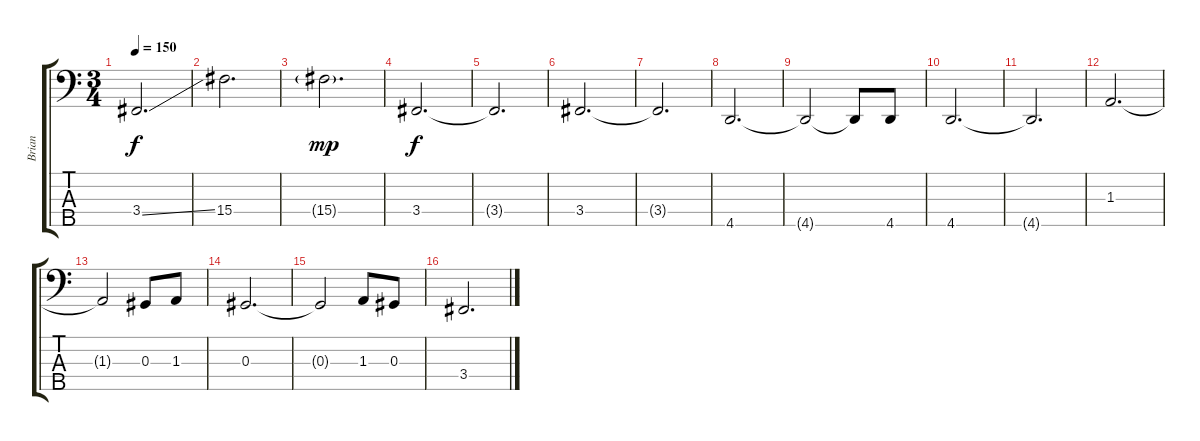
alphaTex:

\track ("Brian" "Brian") {instrument electricbasspick}
\staff {score tabs}
\tuning (Gb2 Db2 Ab1 Eb1 Bb0) {hide}
\ts (3 4)
\tempo 150
\clef f4
\ks c
3.4{ss t}.2{d dy f} |
15.4.2{d} |
15.4{g}.2{d dy mp} |
3.4.2{d dy f} |
3.4{t}.2{d} |
3.4.2{d} |
3.4{t}.2{d} |
4.5.2{d} |
4.5{t}.2 4.5{t}.8 4.5.8 |
4.5.2{d} |
4.5{t}.2{d} |
1.3.2{d} |
1.3{t}.2 0.3.8 1.3.8 |
0.3.2{d} |
0.3{t}.2 1.3.8 0.3.8 |
3.4.2{d}
